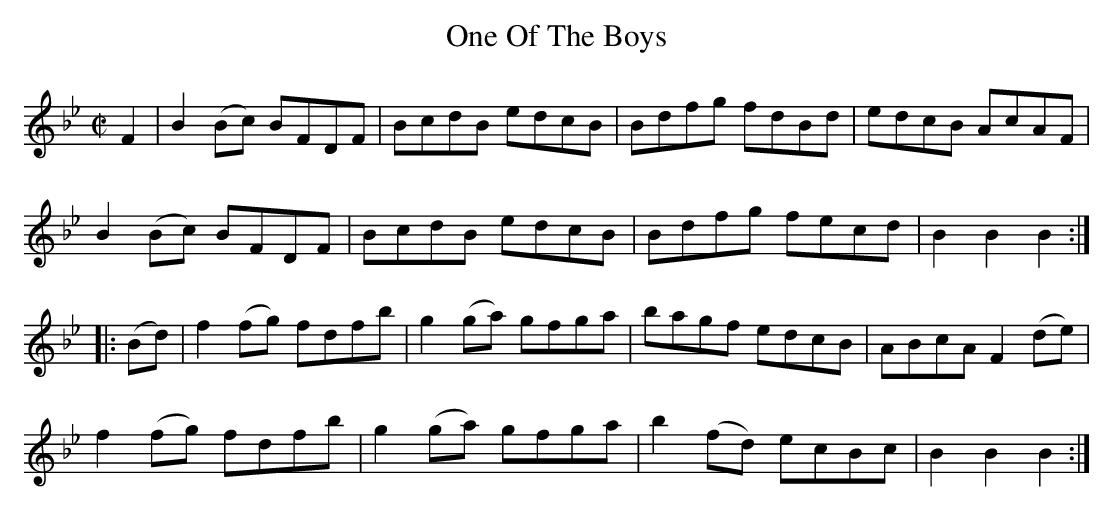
X:1
T: One Of The Boys
M: C|
L: 1/8
K: Bb
    F2  | B2 (Bc) BFDF |   BcdB  edcB |  Bdfg   fdBd | edcB  AcAF  |
           B2 (Bc) BFDF |   BcdB  edcB |  Bdfg   fecd | B2 B2 B2   :|
|: (Bd) | f2 (fg) fdfb | g2 (ga) gfga |  bagf edcB | ABcA F2 (de) |
          f2 (fg) fdfb | g2 (ga) gfga | b2 (fd) ecBc | B2 B2 B2   :|
